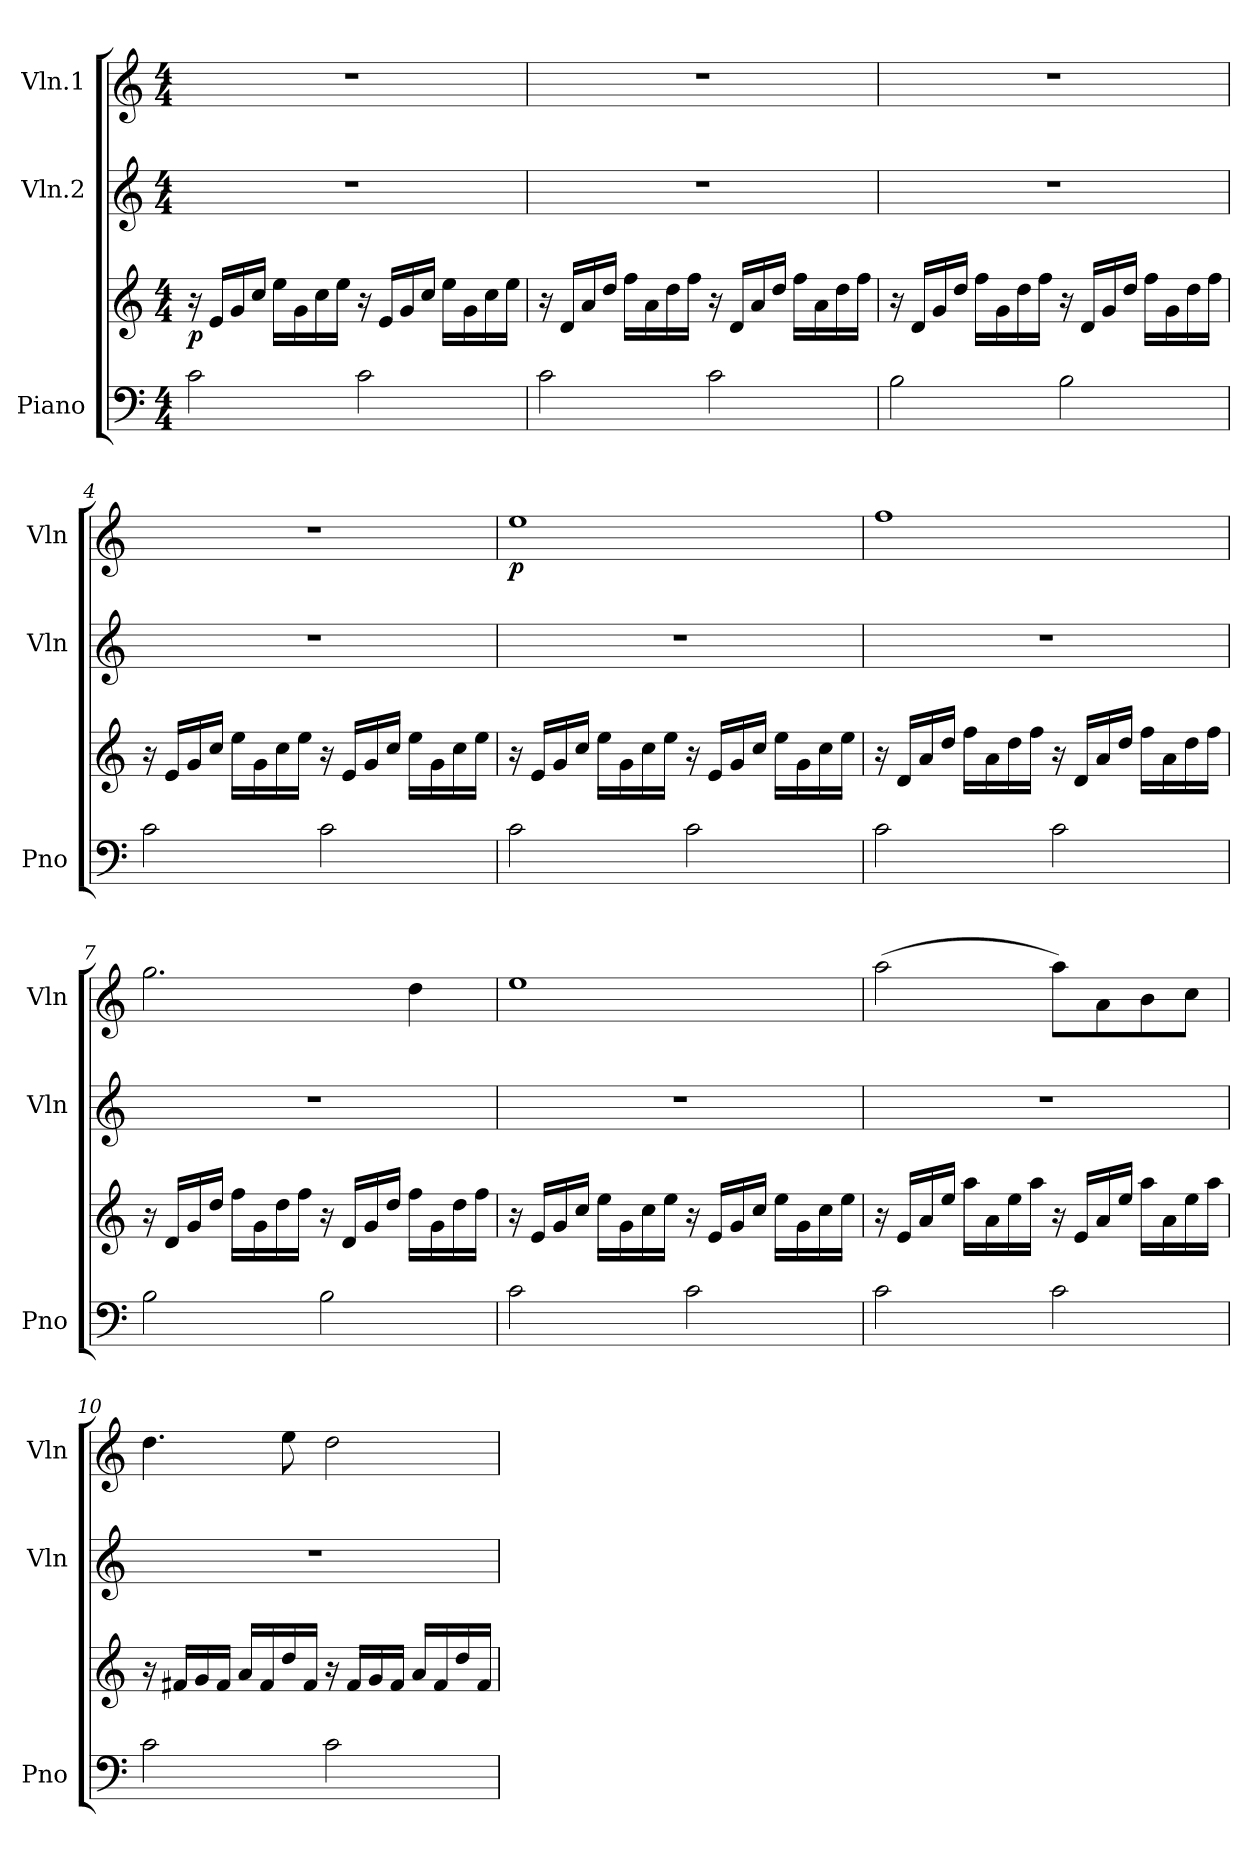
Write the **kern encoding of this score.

**kern	**kern	**dynam	**kern	**kern	**dynam
*part3	*part3	*part3	*part2	*part1	*part1
*staff4	*staff3	*staff3/4	*staff2	*staff1	*staff1
*I"Piano	*	*	*I"Vln.2	*I"Vln.1	*
*I'Pno	*	*	*I'Vln	*I'Vln	*
*clefF4	*clefG2	*	*clefG2	*clefG2	*
*k[]	*k[]	*	*k[]	*k[]	*
*M4/4	*M4/4	*	*M4/4	*M4/4	*
*MM80	*MM80	*	*MM80	*MM80	*
=1	=1	=1	=1	=1	=1
!	!	!LO:DY:b	!	!	!
2c\	16r	p	1r	1r	.
.	16e/LL	.	.	.	.
.	16g/	.	.	.	.
.	16cc/JJ	.	.	.	.
.	16ee\LL	.	.	.	.
.	16g\	.	.	.	.
.	16cc\	.	.	.	.
.	16ee\JJ	.	.	.	.
2c\	16r	.	.	.	.
.	16e/LL	.	.	.	.
.	16g/	.	.	.	.
.	16cc/JJ	.	.	.	.
.	16ee\LL	.	.	.	.
.	16g\	.	.	.	.
.	16cc\	.	.	.	.
.	16ee\JJ	.	.	.	.
=2	=2	=2	=2	=2	=2
2c\	16r	.	1r	1r	.
.	16d/LL	.	.	.	.
.	16a/	.	.	.	.
.	16dd/JJ	.	.	.	.
.	16ff\LL	.	.	.	.
.	16a\	.	.	.	.
.	16dd\	.	.	.	.
.	16ff\JJ	.	.	.	.
2c\	16r	.	.	.	.
.	16d/LL	.	.	.	.
.	16a/	.	.	.	.
.	16dd/JJ	.	.	.	.
.	16ff\LL	.	.	.	.
.	16a\	.	.	.	.
.	16dd\	.	.	.	.
.	16ff\JJ	.	.	.	.
!!LO:LB:g=z
=3	=3	=3	=3	=3	=3
2B\	16r	.	1r	1r	.
.	16d/LL	.	.	.	.
.	16g/	.	.	.	.
.	16dd/JJ	.	.	.	.
.	16ff\LL	.	.	.	.
.	16g\	.	.	.	.
.	16dd\	.	.	.	.
.	16ff\JJ	.	.	.	.
2B\	16r	.	.	.	.
.	16d/LL	.	.	.	.
.	16g/	.	.	.	.
.	16dd/JJ	.	.	.	.
.	16ff\LL	.	.	.	.
.	16g\	.	.	.	.
.	16dd\	.	.	.	.
.	16ff\JJ	.	.	.	.
=4	=4	=4	=4	=4	=4
2c\	16r	.	1r	1r	.
.	16e/LL	.	.	.	.
.	16g/	.	.	.	.
.	16cc/JJ	.	.	.	.
.	16ee\LL	.	.	.	.
.	16g\	.	.	.	.
.	16cc\	.	.	.	.
.	16ee\JJ	.	.	.	.
2c\	16r	.	.	.	.
.	16e/LL	.	.	.	.
.	16g/	.	.	.	.
.	16cc/JJ	.	.	.	.
.	16ee\LL	.	.	.	.
.	16g\	.	.	.	.
.	16cc\	.	.	.	.
.	16ee\JJ	.	.	.	.
=5	=5	=5	=5	=5	=5
!	!	!	!	!	!LO:DY:b
2c\	16r	.	1r	1ee	p
.	16e/LL	.	.	.	.
.	16g/	.	.	.	.
.	16cc/JJ	.	.	.	.
.	16ee\LL	.	.	.	.
.	16g\	.	.	.	.
.	16cc\	.	.	.	.
.	16ee\JJ	.	.	.	.
2c\	16r	.	.	.	.
.	16e/LL	.	.	.	.
.	16g/	.	.	.	.
.	16cc/JJ	.	.	.	.
.	16ee\LL	.	.	.	.
.	16g\	.	.	.	.
.	16cc\	.	.	.	.
.	16ee\JJ	.	.	.	.
!!LO:LB:g=z
=6	=6	=6	=6	=6	=6
2c\	16r	.	1r	1ff	.
.	16d/LL	.	.	.	.
.	16a/	.	.	.	.
.	16dd/JJ	.	.	.	.
.	16ff\LL	.	.	.	.
.	16a\	.	.	.	.
.	16dd\	.	.	.	.
.	16ff\JJ	.	.	.	.
2c\	16r	.	.	.	.
.	16d/LL	.	.	.	.
.	16a/	.	.	.	.
.	16dd/JJ	.	.	.	.
.	16ff\LL	.	.	.	.
.	16a\	.	.	.	.
.	16dd\	.	.	.	.
.	16ff\JJ	.	.	.	.
=7	=7	=7	=7	=7	=7
2B\	16r	.	1r	2.gg\	.
.	16d/LL	.	.	.	.
.	16g/	.	.	.	.
.	16dd/JJ	.	.	.	.
.	16ff\LL	.	.	.	.
.	16g\	.	.	.	.
.	16dd\	.	.	.	.
.	16ff\JJ	.	.	.	.
2B\	16r	.	.	.	.
.	16d/LL	.	.	.	.
.	16g/	.	.	.	.
.	16dd/JJ	.	.	.	.
.	16ff\LL	.	.	4dd\	.
.	16g\	.	.	.	.
.	16dd\	.	.	.	.
.	16ff\JJ	.	.	.	.
=8	=8	=8	=8	=8	=8
2c\	16r	.	1r	1ee	.
.	16e/LL	.	.	.	.
.	16g/	.	.	.	.
.	16cc/JJ	.	.	.	.
.	16ee\LL	.	.	.	.
.	16g\	.	.	.	.
.	16cc\	.	.	.	.
.	16ee\JJ	.	.	.	.
2c\	16r	.	.	.	.
.	16e/LL	.	.	.	.
.	16g/	.	.	.	.
.	16cc/JJ	.	.	.	.
.	16ee\LL	.	.	.	.
.	16g\	.	.	.	.
.	16cc\	.	.	.	.
.	16ee\JJ	.	.	.	.
!!LO:PB:g=z
=9	=9	=9	=9	=9	=9
2c\	16r	.	1r	(2aa\	.
.	16e/LL	.	.	.	.
.	16a/	.	.	.	.
.	16ee/JJ	.	.	.	.
.	16aa\LL	.	.	.	.
.	16a\	.	.	.	.
.	16ee\	.	.	.	.
.	16aa\JJ	.	.	.	.
2c\	16r	.	.	8aa\L)	.
.	16e/LL	.	.	.	.
.	16a/	.	.	8a\	.
.	16ee/JJ	.	.	.	.
.	16aa\LL	.	.	8b\	.
.	16a\	.	.	.	.
.	16ee\	.	.	8cc\J	.
.	16aa\JJ	.	.	.	.
=10	=10	=10	=10	=10	=10
2c\	16r	.	1r	4.dd\	.
.	16f#X/LL	.	.	.	.
.	16g/	.	.	.	.
.	16f#/JJ	.	.	.	.
.	16a/LL	.	.	.	.
.	16f#/	.	.	.	.
.	16dd/	.	.	8ee\	.
.	16f#/JJ	.	.	.	.
2c\	16r	.	.	2dd\	.
.	16f#/LL	.	.	.	.
.	16g/	.	.	.	.
.	16f#/JJ	.	.	.	.
.	16a/LL	.	.	.	.
.	16f#/	.	.	.	.
.	16dd/	.	.	.	.
.	16f#/JJ	.	.	.	.
=	=	=	=	=	=
*-	*-	*-	*-	*-	*-
